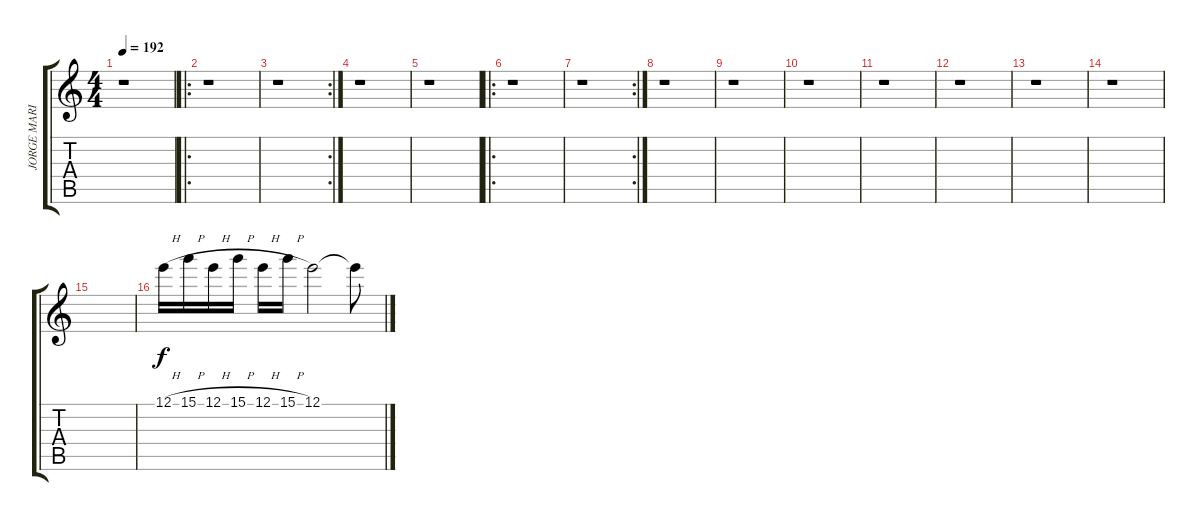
\track ("JORGE MARINEZ SOLO" "JORGE MARI") {instrument guitarharmonics}
\staff {score tabs}
\tuning (E4 B3 G3 D3 A2 E2) {hide}
\ts (4 4)
\tempo 192
\clef g2
\ks c
r.1{dy f} |
\ro
r.1 |
\rc 2
r.1 |
r.1 |
r.1 |
\ro
r.1 |
\rc 2
r.1 |
r.1 |
r.1 |
r.1 |
r.1 |
r.1 |
r.1 |
r.1 |
|
12.1{h}.16 15.1{h}.16 12.1{h}.16 15.1{h}.16 12.1{h}.16 15.1{h}.16 12.1.2 12.1{t}.8
